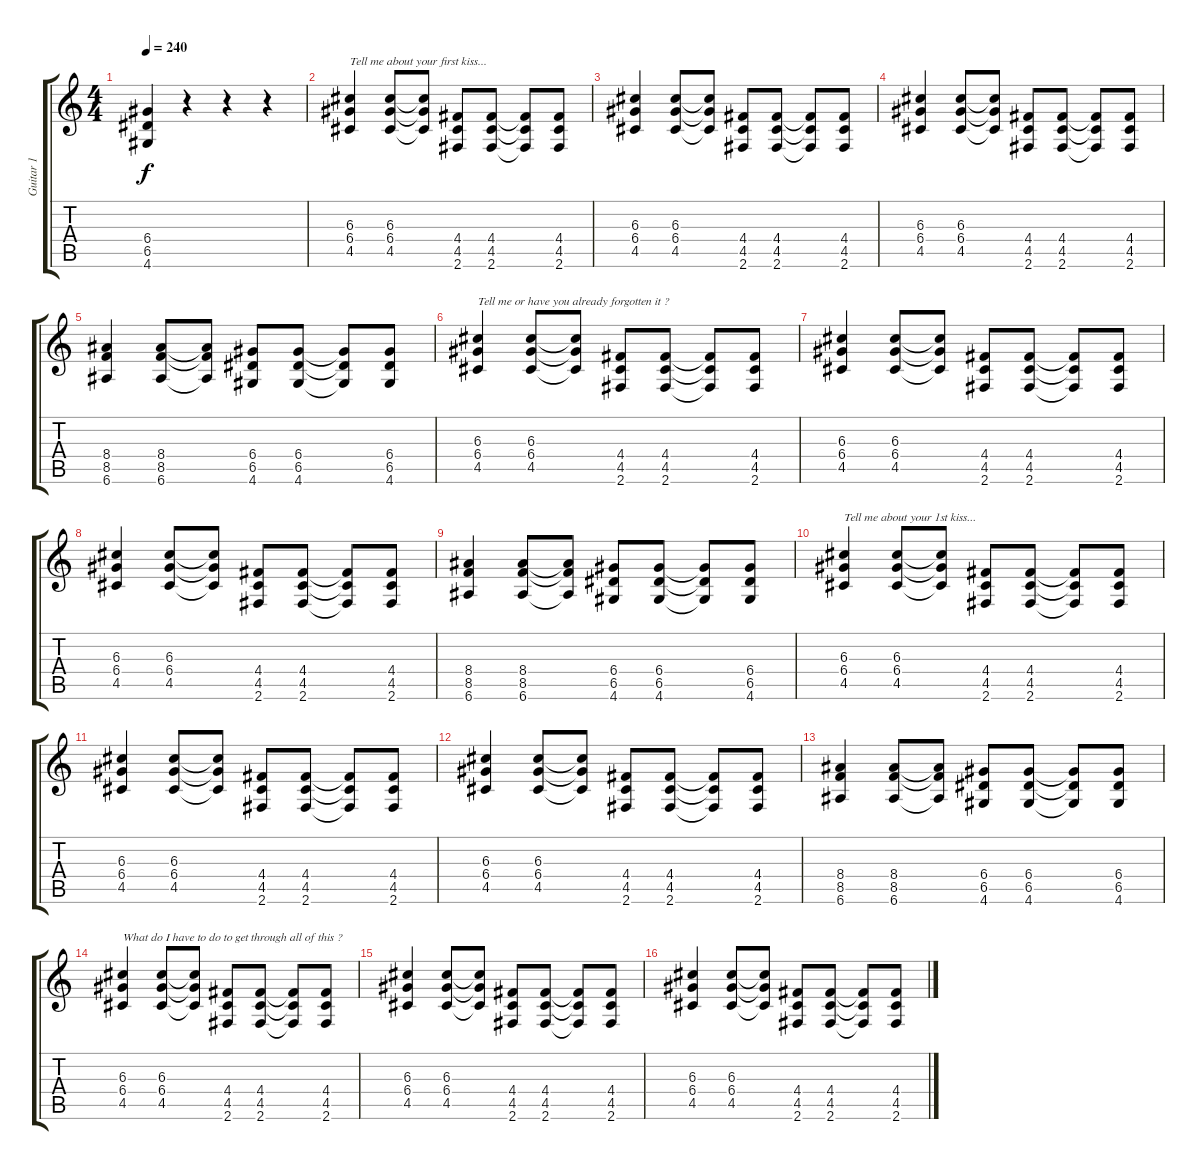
\track ("Guitar 1" "Guitar 1") {instrument distortionguitar}
\staff {score tabs}
\tuning (E4 B3 G3 D3 A2 E2) {hide}
\ts (4 4)
\tempo 240
\clef g2
\ks c
(6.4 6.5 4.6).4{dy f} r.4 r.4 r.4 |
(6.3 6.4 4.5).4{txt "Tell me about your first kiss..."} (6.3 6.4 4.5).8 (6.3{t} 6.4{t} 4.5{t}).8 (4.4 4.5 2.6).8 (4.4 4.5 2.6).8 (4.4{t} 4.5{t} 2.6{t}).8 (4.4 4.5 2.6).8 |
(6.3 6.4 4.5).4 (6.3 6.4 4.5).8 (6.3{t} 6.4{t} 4.5{t}).8 (4.4 4.5 2.6).8 (4.4 4.5 2.6).8 (4.4{t} 4.5{t} 2.6{t}).8 (4.4 4.5 2.6).8 |
(6.3 6.4 4.5).4 (6.3 6.4 4.5).8 (6.3{t} 6.4{t} 4.5{t}).8 (4.4 4.5 2.6).8 (4.4 4.5 2.6).8 (4.4{t} 4.5{t} 2.6{t}).8 (4.4 4.5 2.6).8 |
(8.4 8.5 6.6).4 (8.4 8.5 6.6).8 (8.4{t} 8.5{t} 6.6{t}).8 (6.4 6.5 4.6).8 (6.4 6.5 4.6).8 (6.4{t} 6.5{t} 4.6{t}).8 (6.4 6.5 4.6).8 |
(6.3 6.4 4.5).4{txt "Tell me or have you already forgotten it ?"} (6.3 6.4 4.5).8 (6.3{t} 6.4{t} 4.5{t}).8 (4.4 4.5 2.6).8 (4.4 4.5 2.6).8 (4.4{t} 4.5{t} 2.6{t}).8 (4.4 4.5 2.6).8 |
(6.3 6.4 4.5).4 (6.3 6.4 4.5).8 (6.3{t} 6.4{t} 4.5{t}).8 (4.4 4.5 2.6).8 (4.4 4.5 2.6).8 (4.4{t} 4.5{t} 2.6{t}).8 (4.4 4.5 2.6).8 |
(6.3 6.4 4.5).4 (6.3 6.4 4.5).8 (6.3{t} 6.4{t} 4.5{t}).8 (4.4 4.5 2.6).8 (4.4 4.5 2.6).8 (4.4{t} 4.5{t} 2.6{t}).8 (4.4 4.5 2.6).8 |
(8.4 8.5 6.6).4 (8.4 8.5 6.6).8 (8.4{t} 8.5{t} 6.6{t}).8 (6.4 6.5 4.6).8 (6.4 6.5 4.6).8 (6.4{t} 6.5{t} 4.6{t}).8 (6.4 6.5 4.6).8 |
(6.3 6.4 4.5).4{txt "Tell me about your 1st kiss..."} (6.3 6.4 4.5).8 (6.3{t} 6.4{t} 4.5{t}).8 (4.4 4.5 2.6).8 (4.4 4.5 2.6).8 (4.4{t} 4.5{t} 2.6{t}).8 (4.4 4.5 2.6).8 |
(6.3 6.4 4.5).4 (6.3 6.4 4.5).8 (6.3{t} 6.4{t} 4.5{t}).8 (4.4 4.5 2.6).8 (4.4 4.5 2.6).8 (4.4{t} 4.5{t} 2.6{t}).8 (4.4 4.5 2.6).8 |
(6.3 6.4 4.5).4 (6.3 6.4 4.5).8 (6.3{t} 6.4{t} 4.5{t}).8 (4.4 4.5 2.6).8 (4.4 4.5 2.6).8 (4.4{t} 4.5{t} 2.6{t}).8 (4.4 4.5 2.6).8 |
(8.4 8.5 6.6).4 (8.4 8.5 6.6).8 (8.4{t} 8.5{t} 6.6{t}).8 (6.4 6.5 4.6).8 (6.4 6.5 4.6).8 (6.4{t} 6.5{t} 4.6{t}).8 (6.4 6.5 4.6).8 |
(6.3 6.4 4.5).4{txt "What do I have to do to get through all of this ?"} (6.3 6.4 4.5).8 (6.3{t} 6.4{t} 4.5{t}).8 (4.4 4.5 2.6).8 (4.4 4.5 2.6).8 (4.4{t} 4.5{t} 2.6{t}).8 (4.4 4.5 2.6).8 |
(6.3 6.4 4.5).4 (6.3 6.4 4.5).8 (6.3{t} 6.4{t} 4.5{t}).8 (4.4 4.5 2.6).8 (4.4 4.5 2.6).8 (4.4{t} 4.5{t} 2.6{t}).8 (4.4 4.5 2.6).8 |
(6.3 6.4 4.5).4 (6.3 6.4 4.5).8 (6.3{t} 6.4{t} 4.5{t}).8 (4.4 4.5 2.6).8 (4.4 4.5 2.6).8 (4.4{t} 4.5{t} 2.6{t}).8 (4.4 4.5 2.6).8
